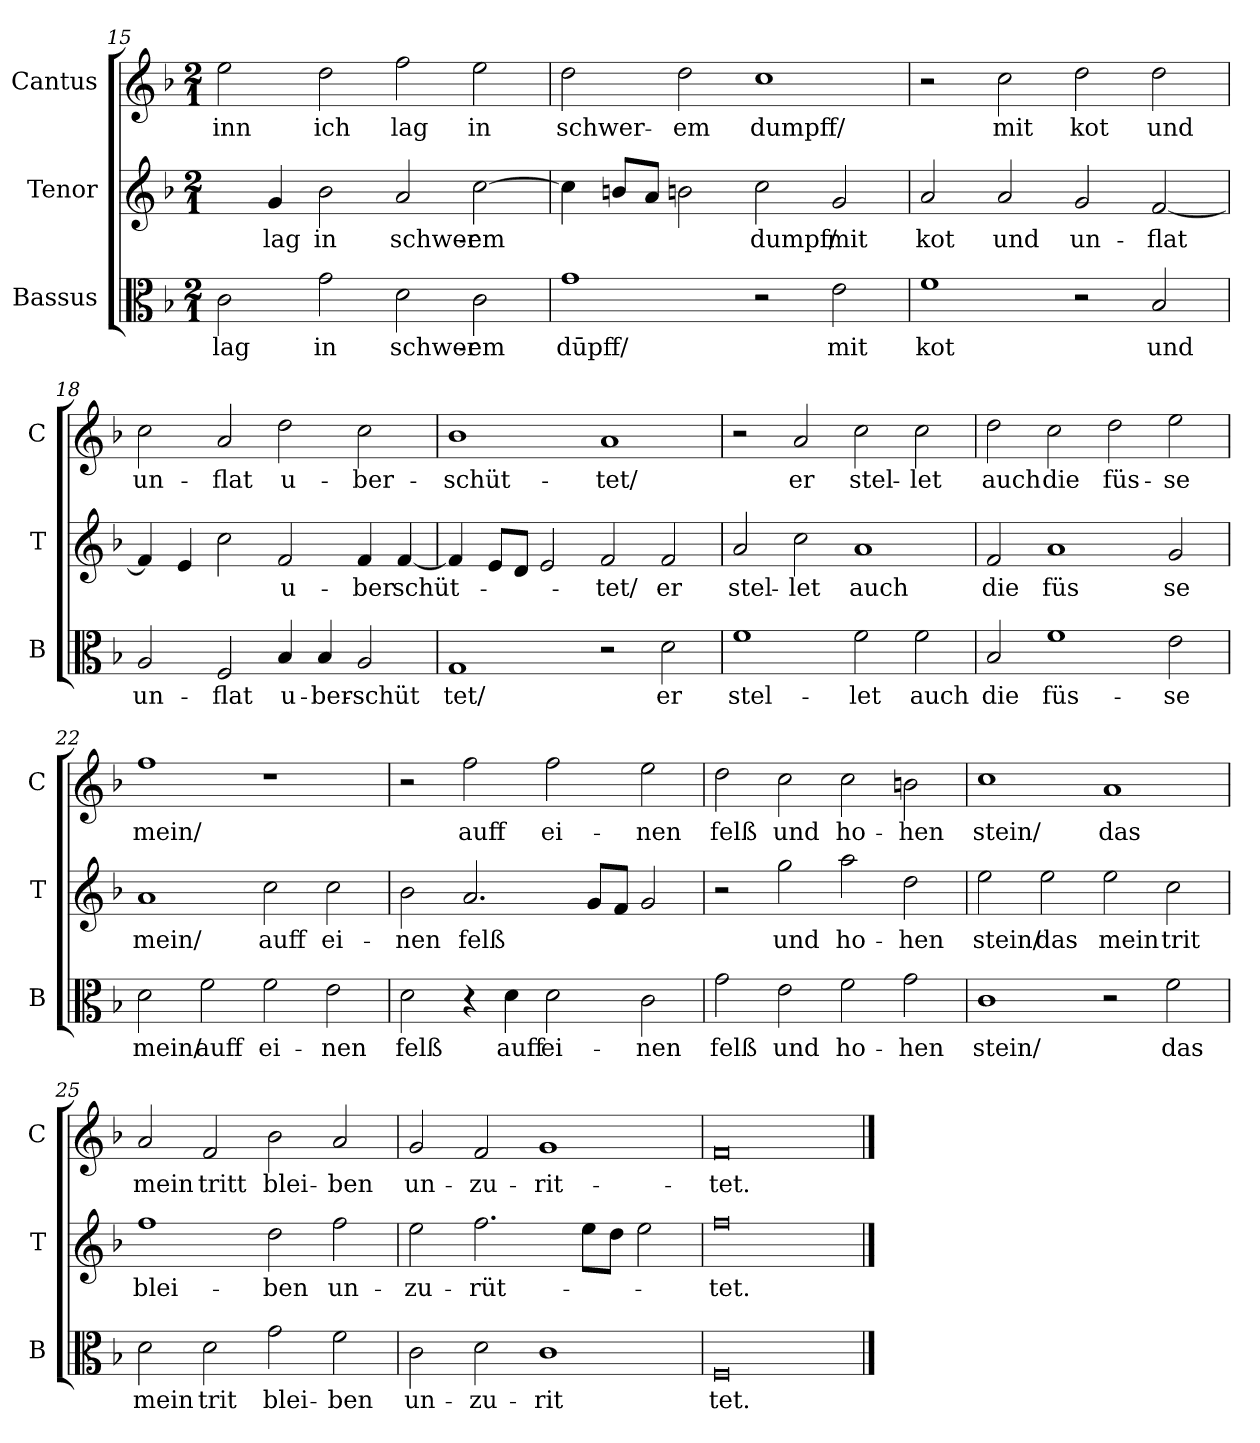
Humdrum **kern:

**kern	**text	**kern	**text	**kern	**text
*part3	*part3	*part2	*part2	*part1	*part1
*staff3	*staff3	*staff2	*staff2	*staff1	*staff1
*I"Bassus	*	*I"Tenor	*	*I"Cantus	*
*I'B	*	*I'T	*	*I'C	*
*clefC3	*	*clefG2	*	*clefG2	*
*k[b-]	*	*k[b-]	*	*k[b-]	*
*F:ion	*	*F:ion	*	*F:ion	*
*M2/1	*	*M2/1	*	*M2/1	*
=15	=15	=15	=15	=15	=15
2c	lag	4ryy	.	2ee	-inn
.	.	4g	lag	.	.
2g	in	2b-	in	2dd	ich
2d	schwer-	2a	schwer-	2ff	lag
2c	-em	[2cc	-em	2ee	in
=16	=16	=16	=16	=16	=16
1g	dūpff/	4cc]	.	2dd	schwer-
.	.	8bn/L	.	.	.
.	.	8a/J	.	.	.
.	.	2bn	.	2dd	-em
2r	.	2cc	dumpf/	1cc	dumpff/
2e	mit	2g	mit	.	.
=17	=17	=17	=17	=17	=17
1f	kot	2a	kot	2r	.
.	.	2a	und	2cc	mit
2r	.	2g	un-	2dd	kot
2B-	und	[2f	-flat	2dd	und
=18	=18	=18	=18	=18	=18
2A	un-	4f]	.	2cc	un-
.	.	4e	.	.	.
2F	-flat	2cc	.	2a	-flat
4B-	u-	2f	u-	2dd	u-
4B-	-ber-	.	.	.	.
2A	-schüt	4f	-ber	2cc	-ber-
.	.	[4f	schüt-	.	.
=19	=19	=19	=19	=19	=19
1G	-tet/	4f]	.	1b-	-schüt-
.	.	8e/L	.	.	.
.	.	8d/J	.	.	.
.	.	2e	.	.	.
2r	.	2f	-tet/	1a	-tet/
2d	er	2f	er	.	.
=20	=20	=20	=20	=20	=20
1f	stel-	2a	stel-	2r	.
.	.	2cc	-let	2a	er
2f	-let	1a	auch	2cc	stel-
2f	auch	.	.	2cc	-let
=21	=21	=21	=21	=21	=21
2B-	die	2f	die	2dd	auch
1f	füs-	1a	füs	2cc	die
.	.	.	.	2dd	füs-
2e	-se	2g	-se	2ee	-se
=22	=22	=22	=22	=22	=22
2d	mein/	1a	mein/	1ff	mein/
2f	auff	.	.	.	.
2f	ei-	2cc	auff	1r	.
2e	-nen	2cc	ei-	.	.
=23	=23	=23	=23	=23	=23
2d	felß	2b-	-nen	2r	.
4r	.	2.a	felß	2ff	auff
!	!LO:LY:i	!	!	!	!
4d	auff	.	.	.	.
!	!LO:LY:i	!	!	!	!
2d	ei-	.	.	2ff	ei-
.	.	8g/L	.	.	.
.	.	8f/J	.	.	.
!	!LO:LY:i	!	!	!	!
2c	-nen	2g	.	2ee	-nen
=23	=23	=23	=23	=23	=23
!	!LO:LY:i	!	!	!	!
2g	felß	2r	.	2dd	felß
2e	und	2gg	und	2cc	und
2f	ho-	2aa	ho-	2cc	ho-
2g	-hen	2dd	-hen	2bn	-hen
=24	=24	=24	=24	=24	=24
1c	stein/	2ee	stein/	1cc	stein/
.	.	2ee	das	.	.
2r	.	2ee	mein	1a	das
2f	das	2cc	trit	.	.
=25	=25	=25	=25	=25	=25
2d	mein	1ff	blei-	2a	mein
2d	trit	.	.	2f	tritt
2g	blei-	2dd	-ben	2b-	blei-
2f	-ben	2ff	un-	2a	-ben
=26	=26	=26	=26	=26	=26
2c	un-	2ee	-zu-	2g	un-
2d	-zu-	2.ff	-rüt-	2f	-zu-
1c	-rit	.	.	1g	-rit-
.	.	8ee\L	.	.	.
.	.	8dd\J	.	.	.
.	.	2ee	.	.	.
=27	=27	=27	=27	=27	=27
0F	-tet.	0ff	-tet.	0f	-tet.
==	==	==	==	==	==
*-	*-	*-	*-	*-	*-
